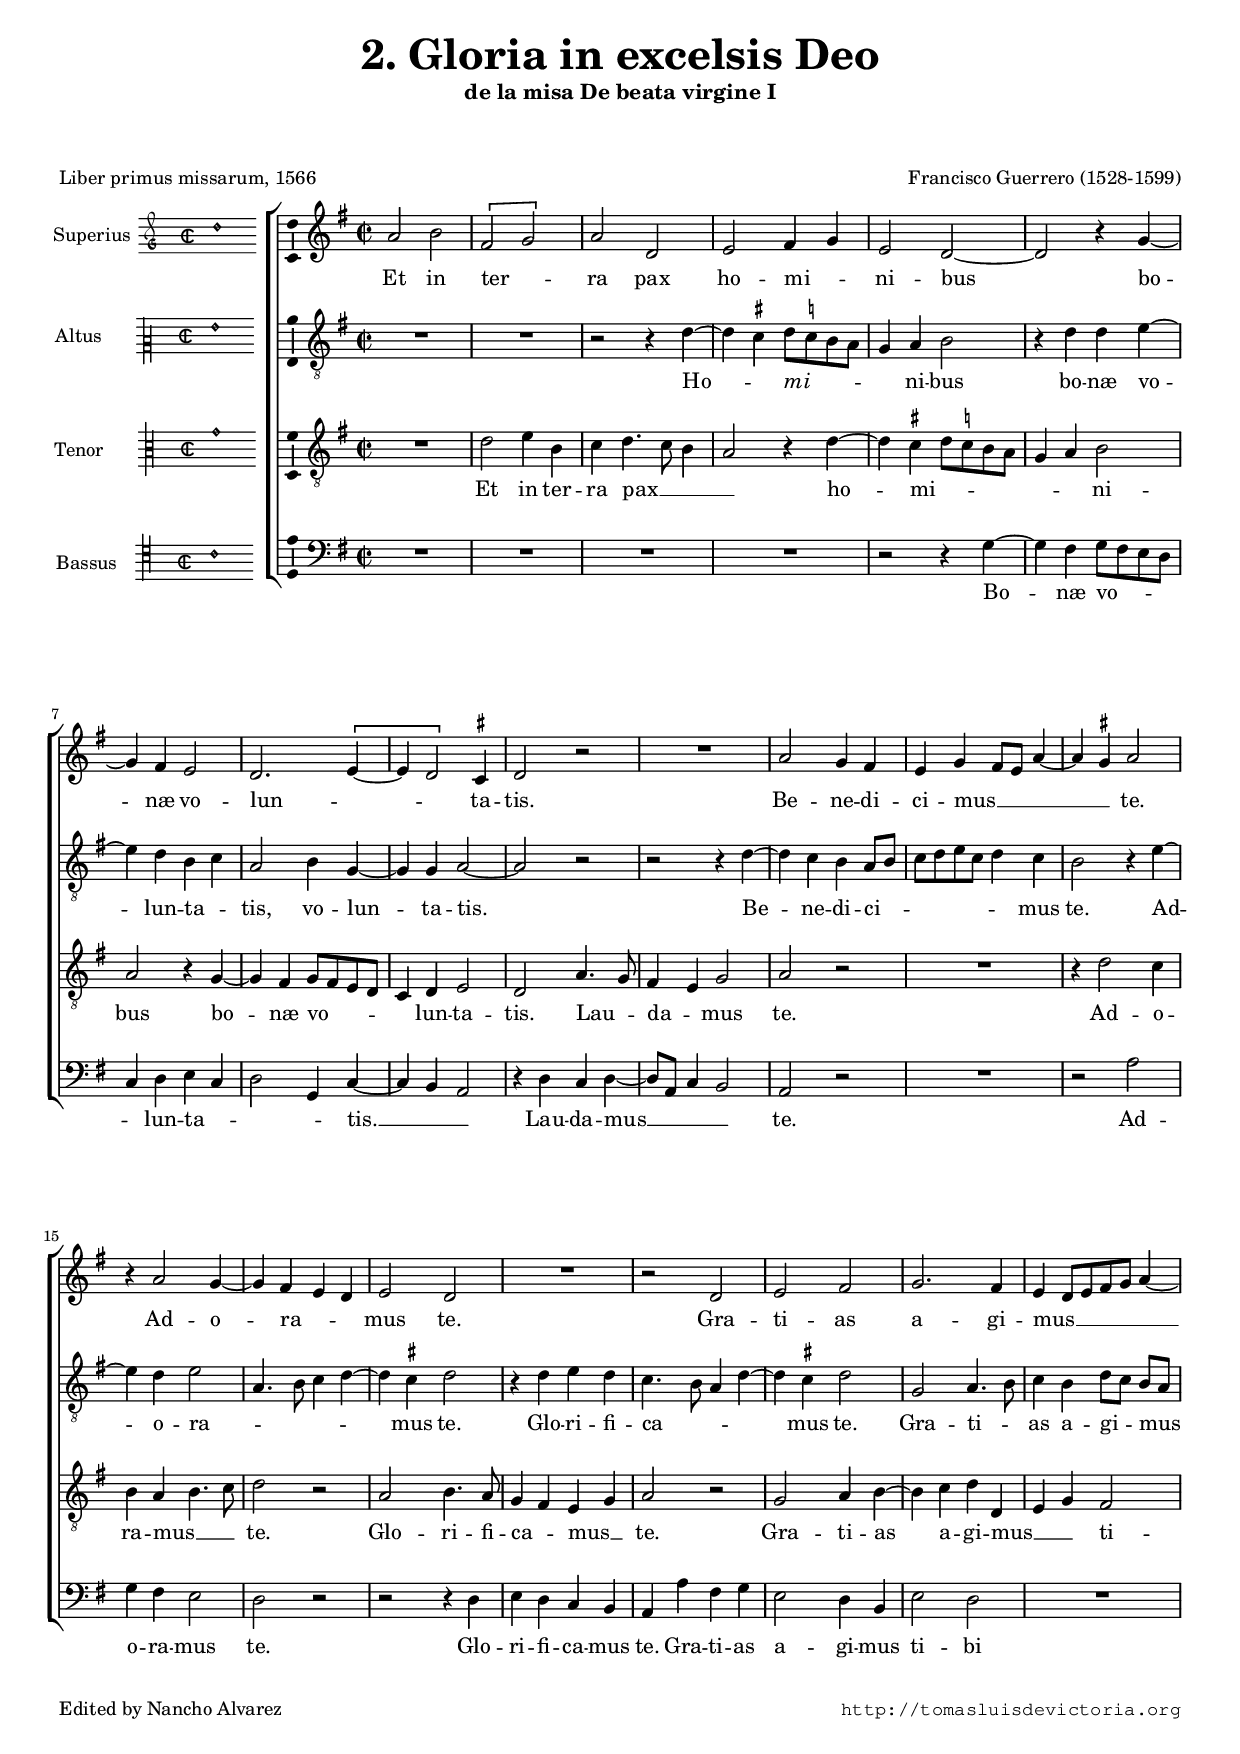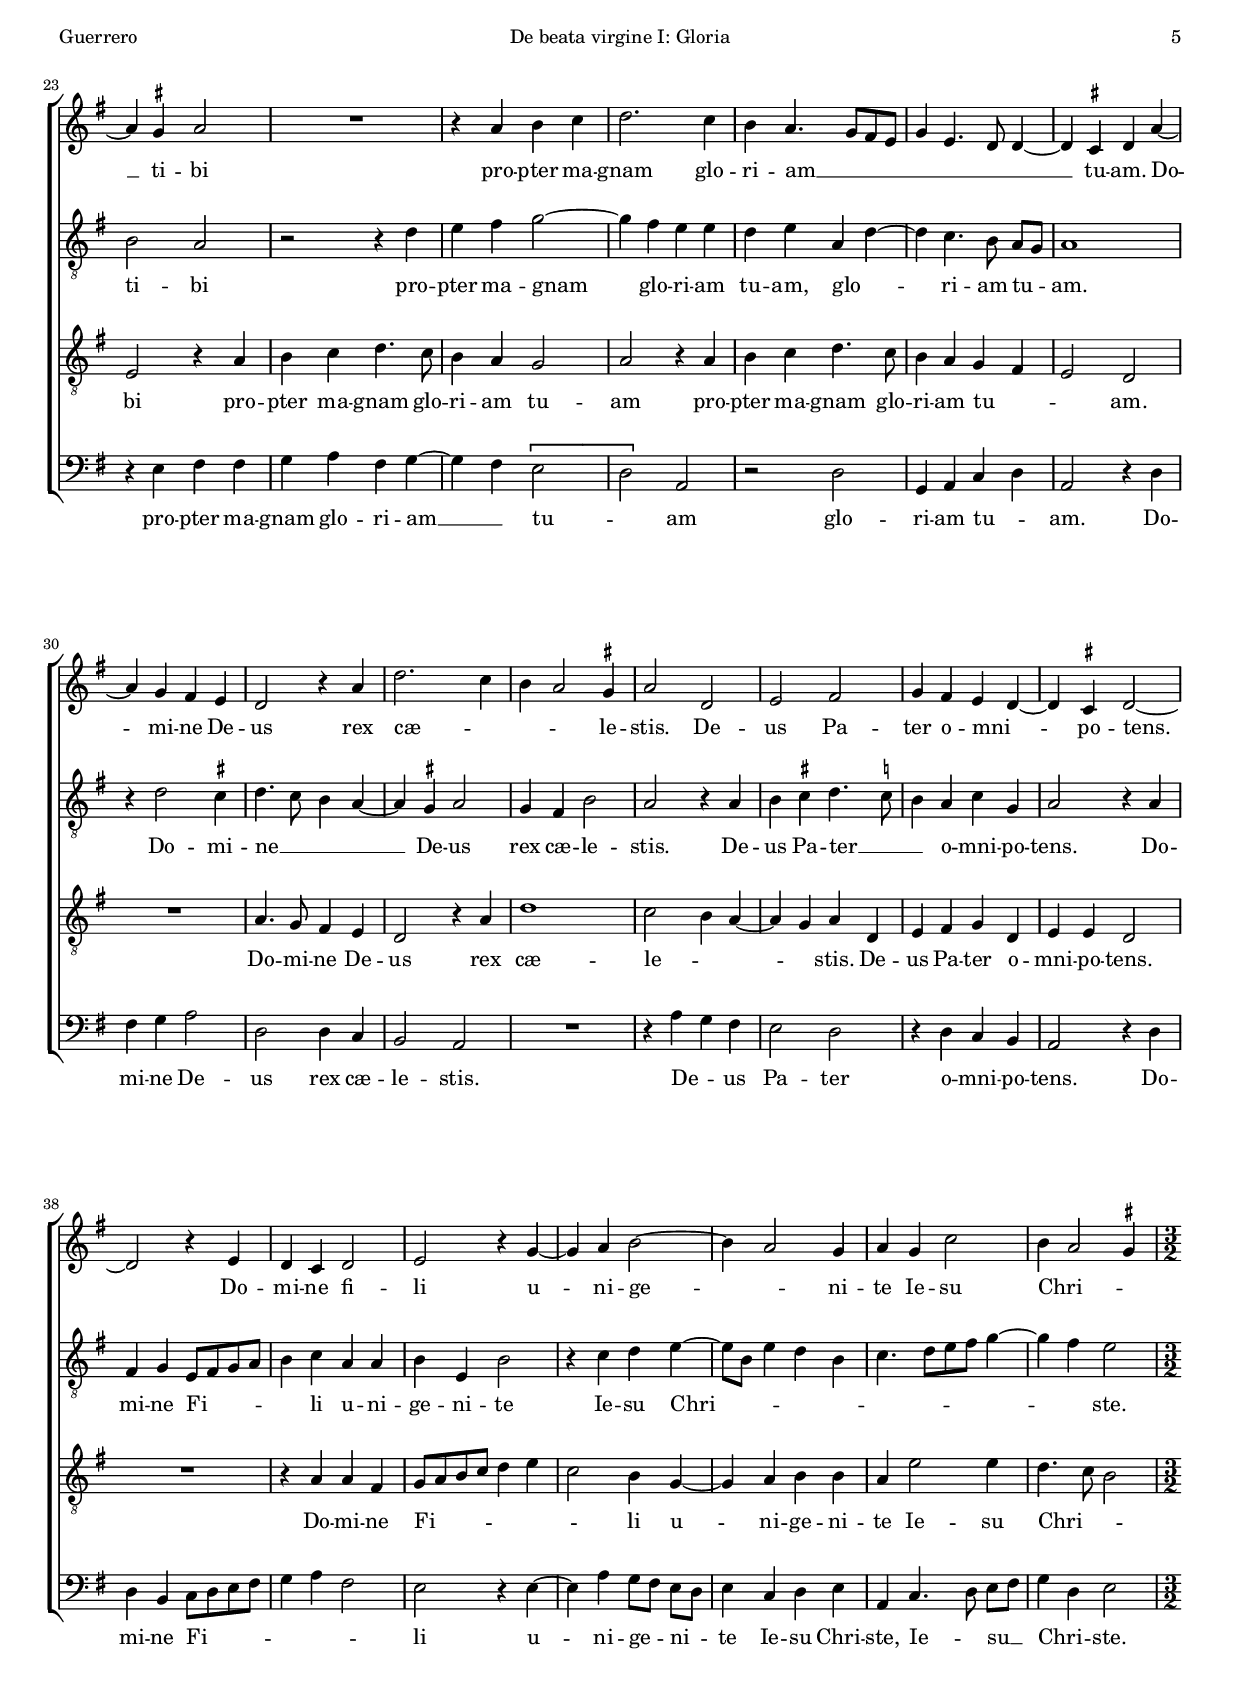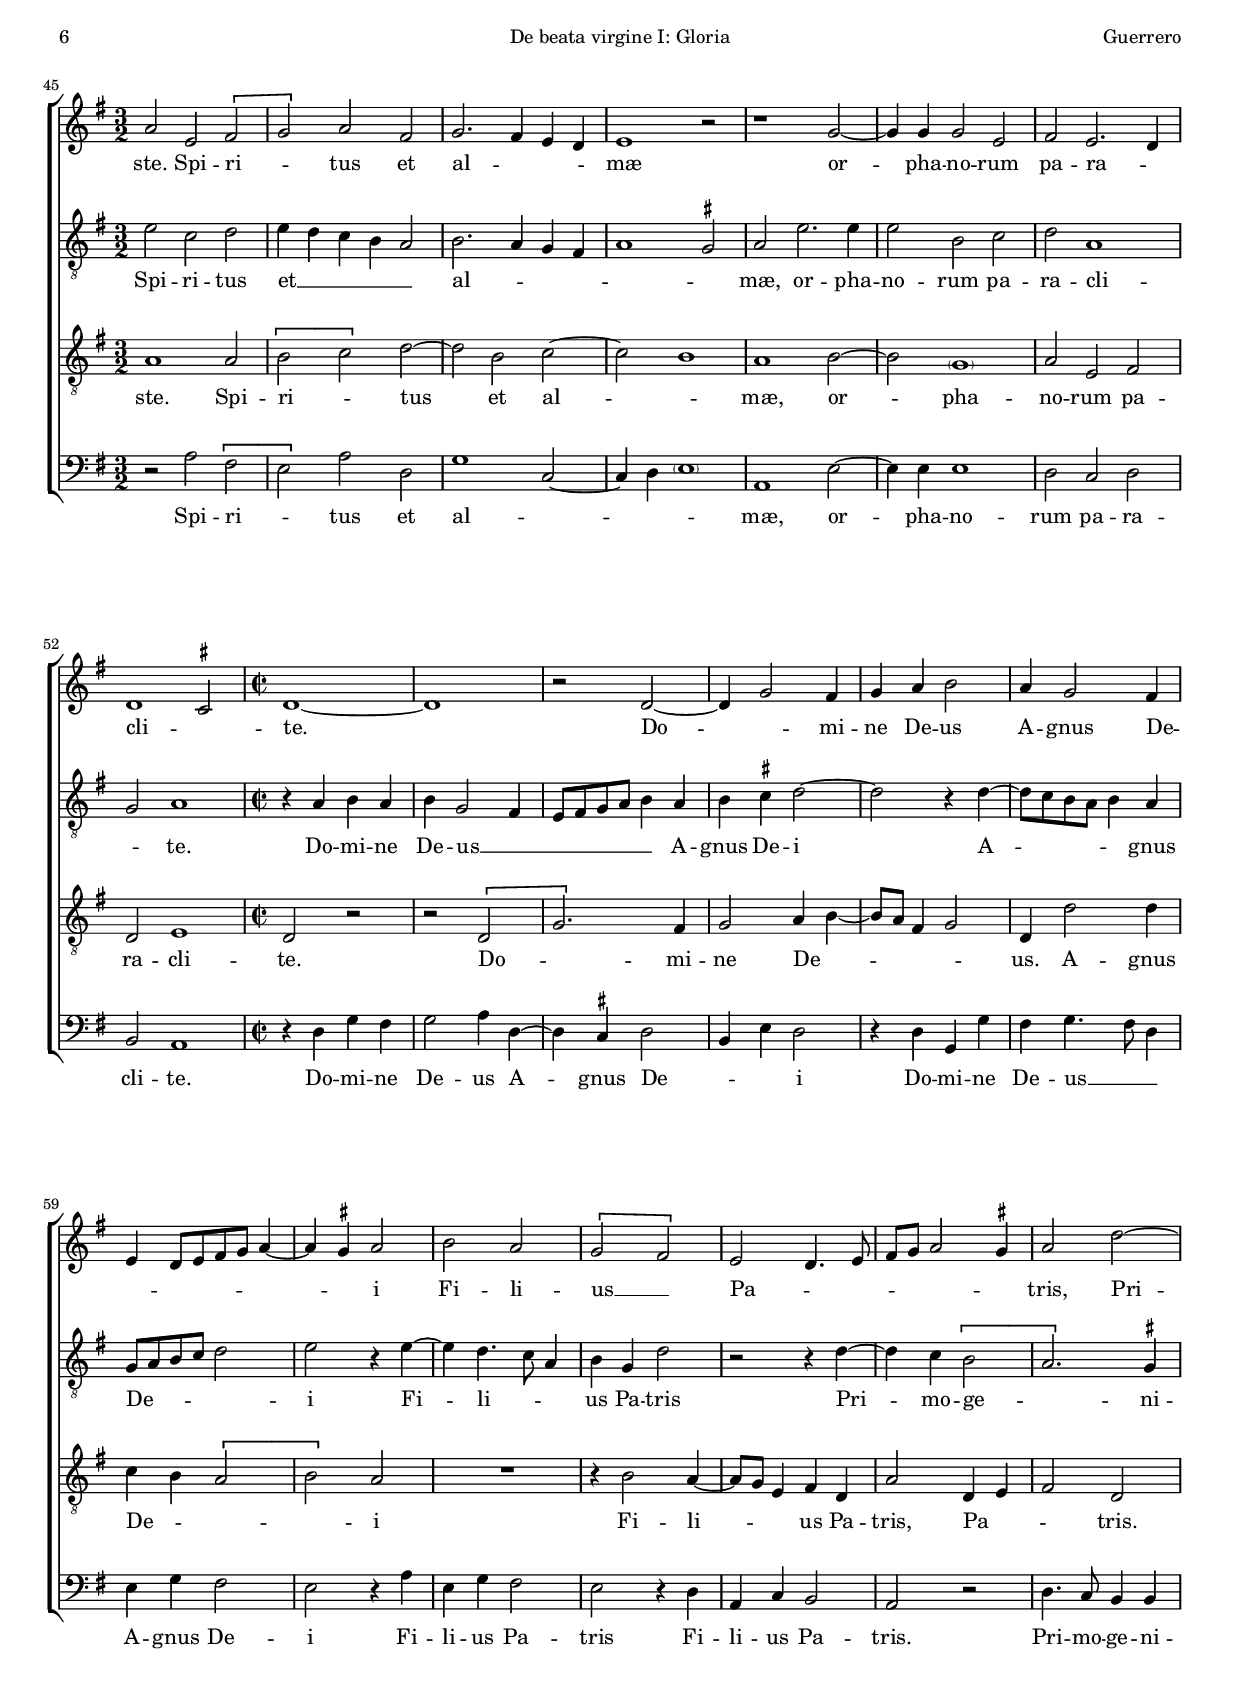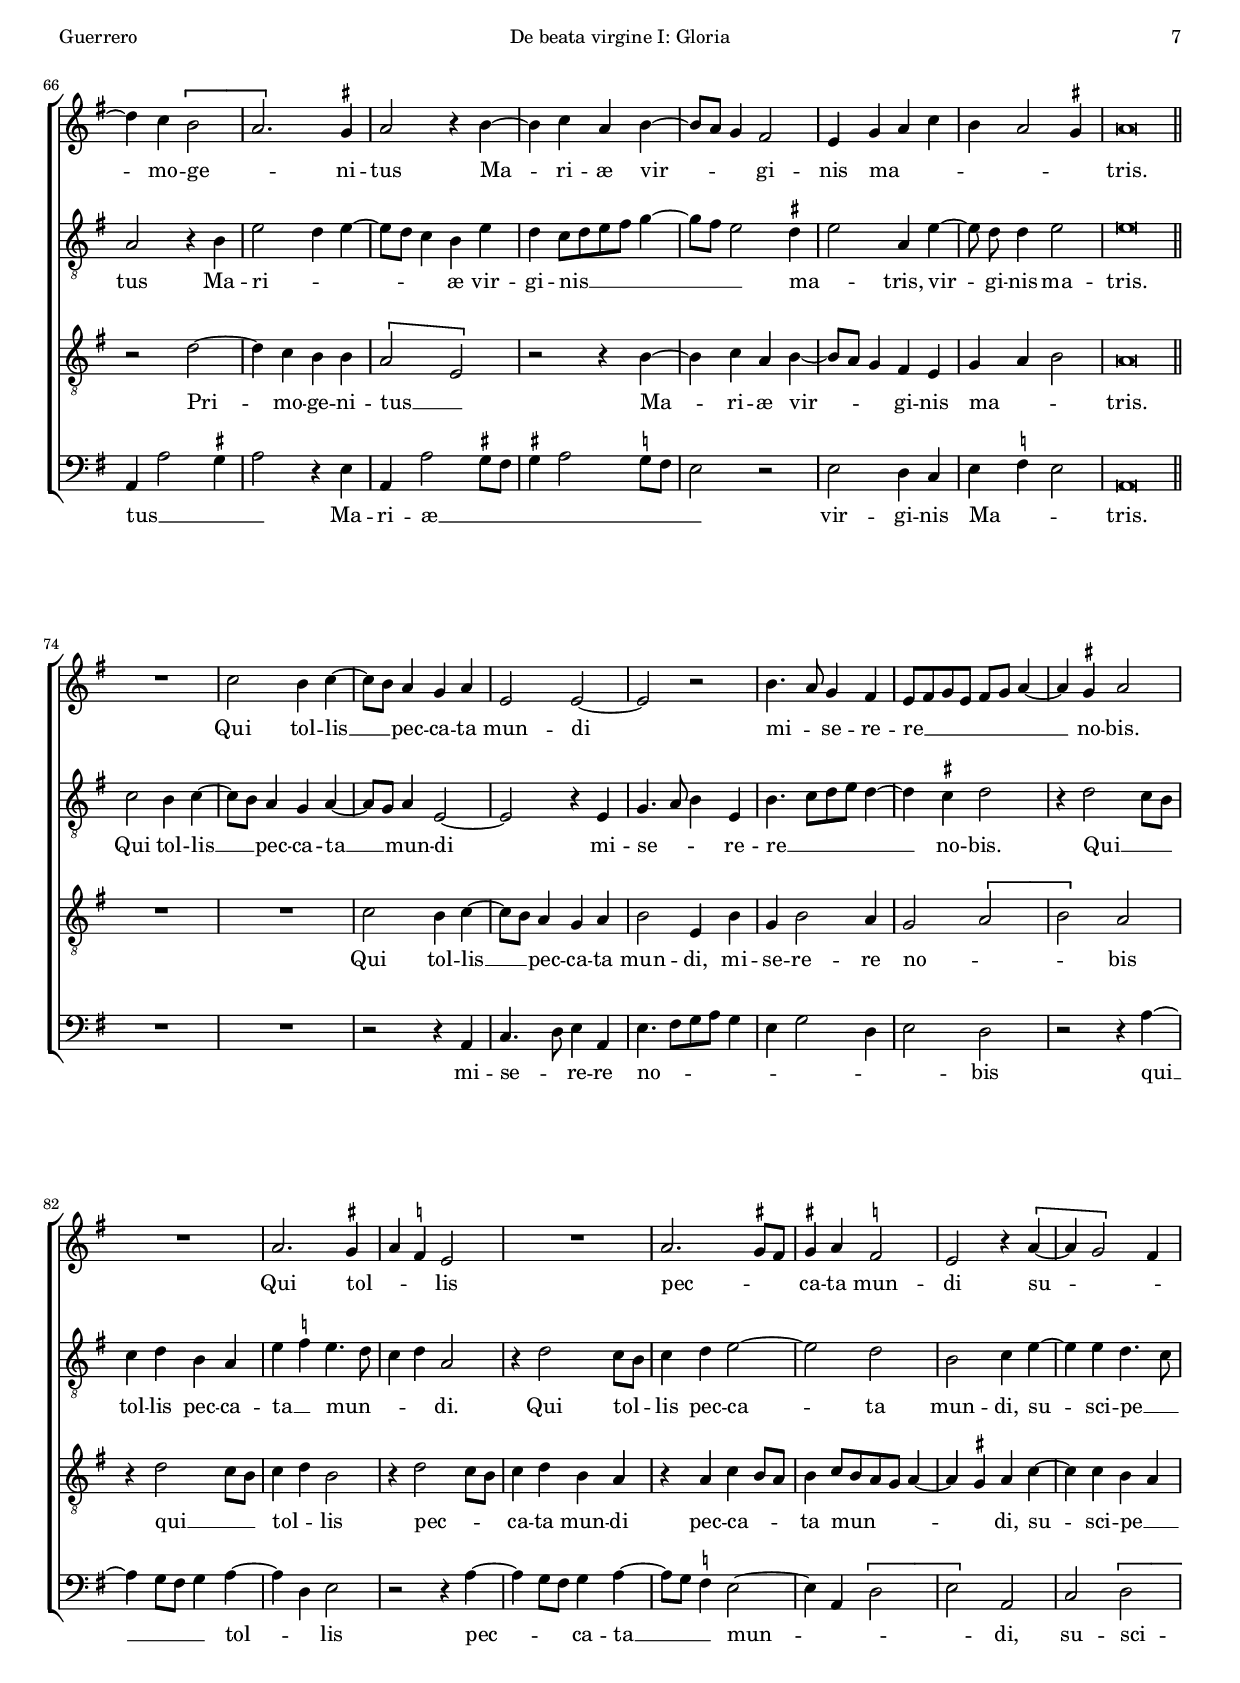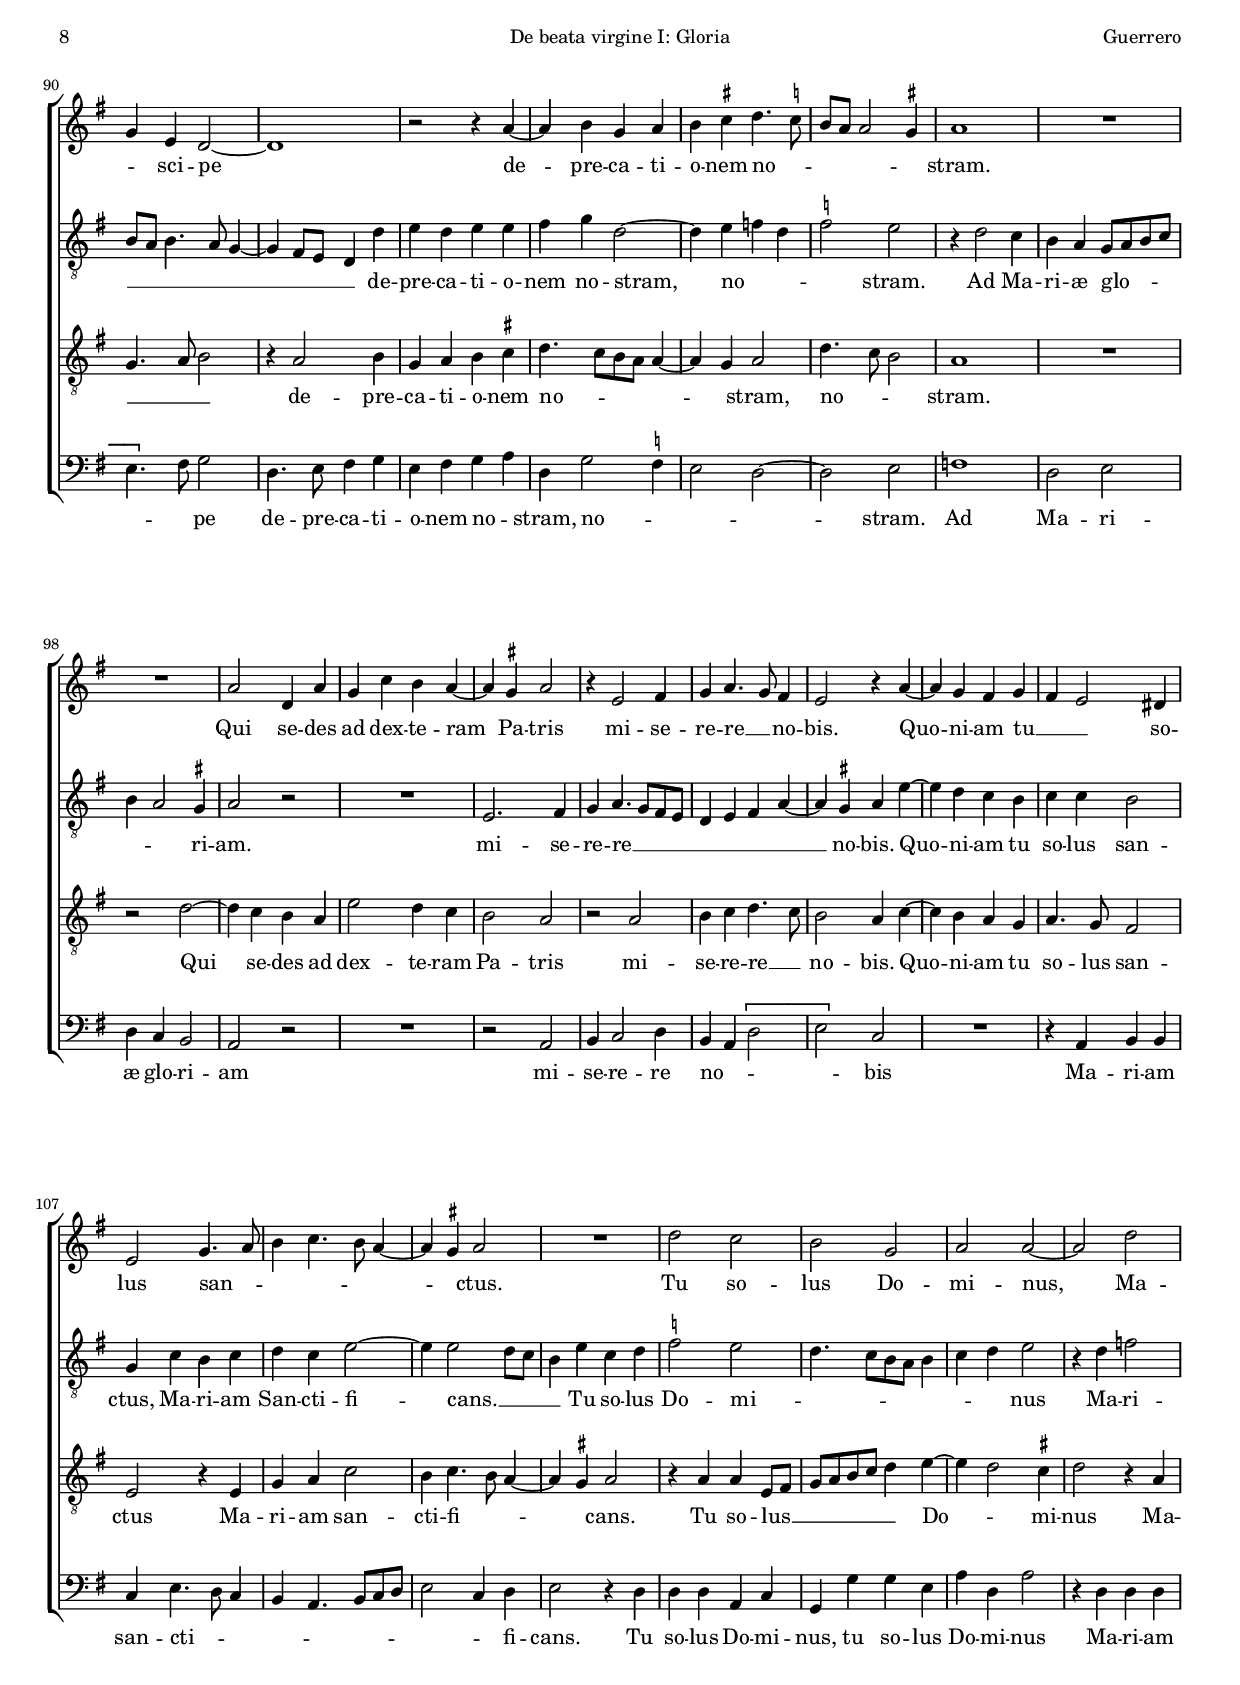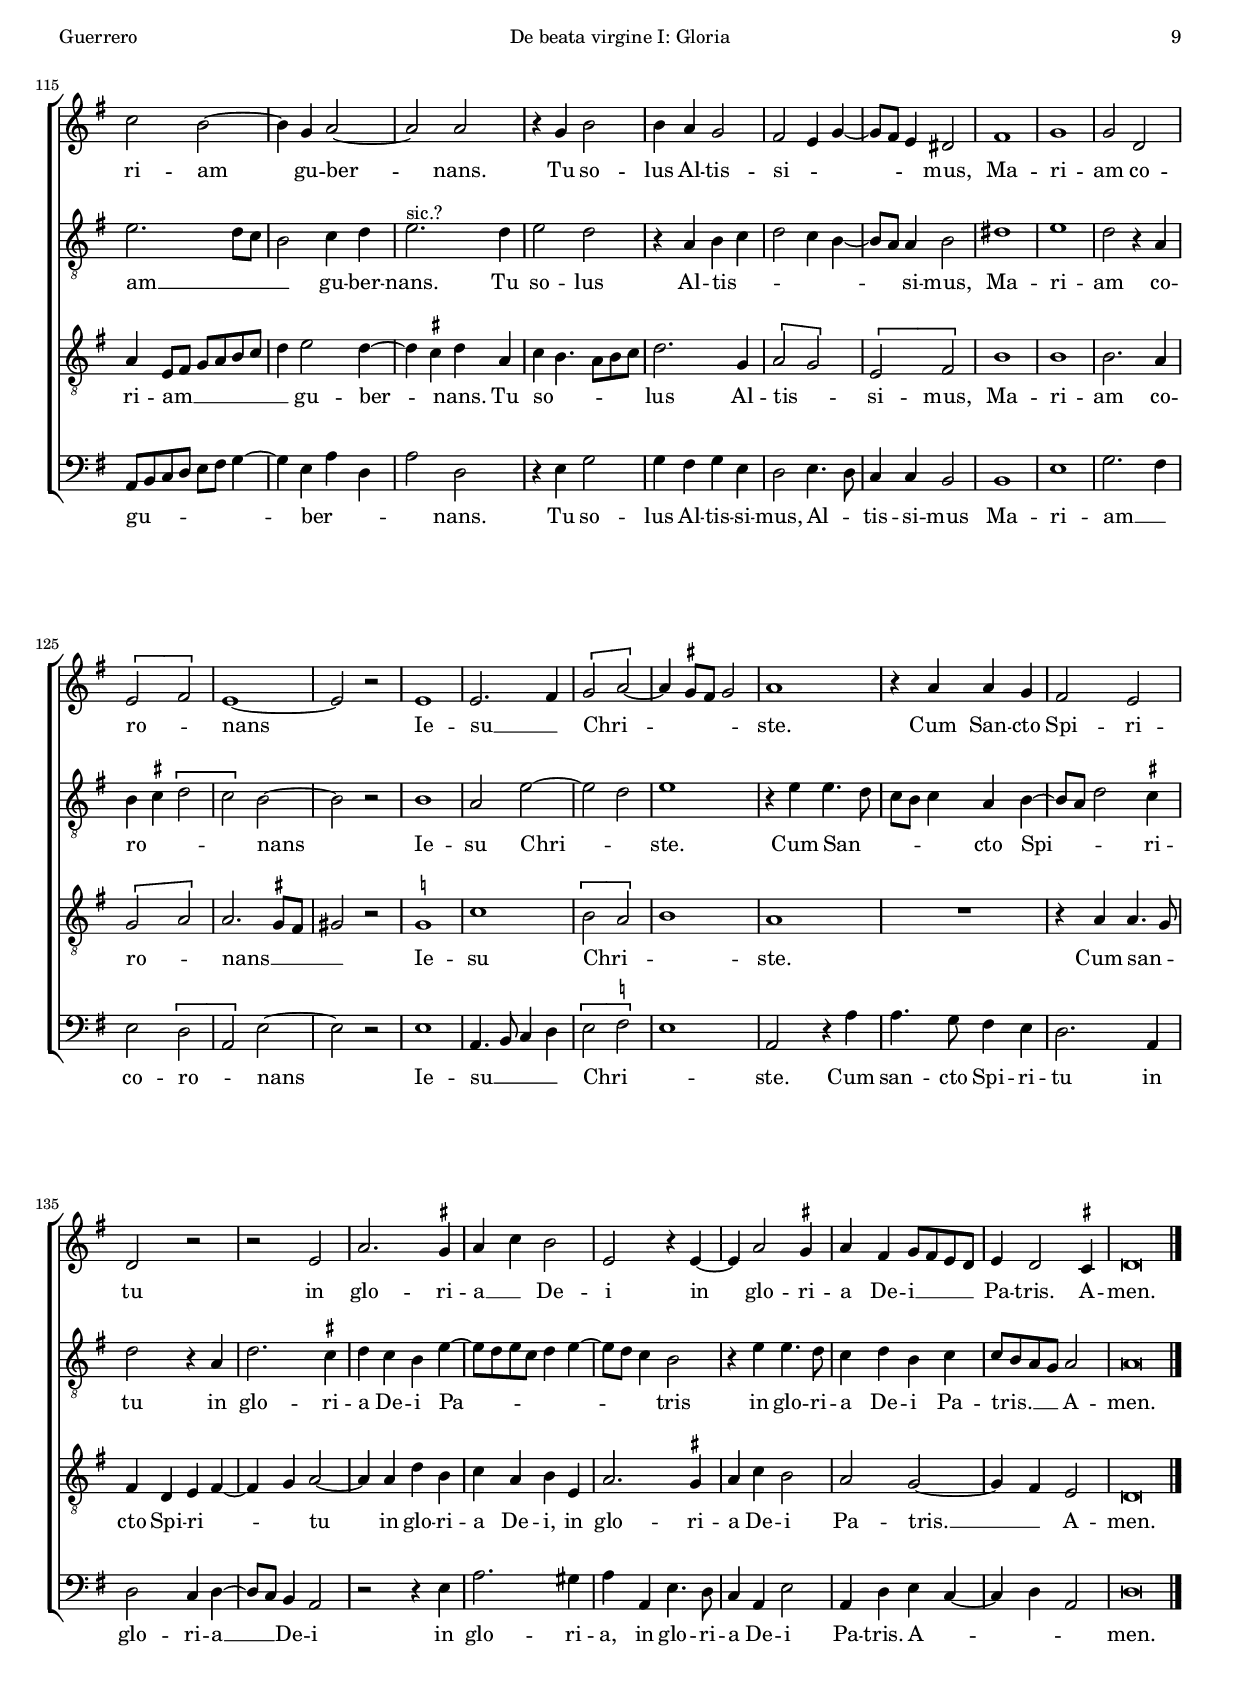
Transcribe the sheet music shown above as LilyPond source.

\version "2.18.0"

#(set-default-paper-size "a4")
#(set-global-staff-size 16.4)
#(ly:set-option 'point-and-click #f)
%mobile -s16 -i3.5

italicas=\override LyricText.font-shape = #'italic
rectas=\override LyricText.font-shape = #'upright
ss=\once \set suggestAccidentals = ##t
incipitwidth = 20

htitle="De beata virgine I: Gloria"
hcomposer="Guerrero"

\header {
	title=\markup{\fontsize #3 "2. Gloria in excelsis Deo"}
	subtitle="de la misa De beata virgine I"
	subsubtitle=\markup{\null \vspace #2 }
	composer="Francisco Guerrero (1528-1599)"
        pdfauthor=\composer
	%opus="(-)"
	poet="Liber primus missarum, 1566"
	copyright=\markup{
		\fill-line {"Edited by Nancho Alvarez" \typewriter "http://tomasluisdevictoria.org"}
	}
%	tagline=""
}

global={\key c \major \time 2/2 \skip 1*44 \time 3/2
				\skip 1*3/2*8 \time 2/2
				\skip 1*21 \bar "||" \break
				\skip 1*70 \bar "|." }


cantus=\relative c''{
	d2 e
	\[b c\]
	d g,
	a b4 c
	a2 g ~
	g r4 c ~
	c b a2
	g2. \[a4 ~
	a4 g2\] \ss fis4
	g2 r
	R1
	d'2 c4 b
	a4 c b8 a d4 ~
	d \ss cis d2
	r4 d2 c4 ~
	c b a g
	a2 g
	R1
	r2 g
	a b
	c2. b4
	a g8[ a b c] d4 ~
	d \ss cis d2
	R1
	r4 d e f
	g2. f4
	e d4. c8 b a
	c4 a4. g8 g4 ~
	g \ss fis g d' ~
	d c b a
	g2 r4 d' 
	g2. f4
	e4 d2 \ss cis4
	d2 g,
	a b
	c4 b a g ~
	g \ss fis g2 ~
	g r4 a
	g f g2
	a r4 c ~
	c d e2 ~
	e4 d2 c4
	d c f2
	e4 d2 \ss cis4
	d2 a \[b
	c\] d b
	c2. b4 a g 
	a1 r2
	r1 c2 ~
	c4 c c2 a
	b a2. g4
	g1 \ss fis2
	g1 ~
	g
	r2 g ~
	g4 c2 b4
	c4 d e2
	d4 c2 b4
	a g8[ a b c] d4 ~
	d \ss cis d2
	e2 d
	\[c b\]
	a2 g4. a8
	b c d2 \ss cis4
	d2 g ~
	g4 f \[e2
	d2.\] \ss cis4
	d2 r4 e ~
	e f d e ~
	e8 d c4 b2
	a4 c d f
	e d2 \ss cis4
	d\breve*1/2
	R1
	f2 e4 f ~
	f8 e d4 c d
	a2 a ~
	a r
	e'4. d8 c4 b
	a8 b c a b c d4 ~
	d4 \ss cis d2
	R1
	d2. \ss cis4
	d \ss bes a2
	R1
	d2. \ss cis8 b
	\ss cis4 d \ss bes2
	a r4 \[d ~
	d c2\] b4
	c a g2 ~
	g1
	r2 r4 d' ~
	d4 e c d 
	e \ss fis g4. \ss f8
	e8 d d2 \ss cis4
	d1
	R1*2
	d2 g,4 d'
	c f e d ~
	d \ss cis d2
	r4 a2 b4
	c d4. c8 b4
	a2 r4 d ~
	d c b c
	b a2 gis4
	a2 c4. d8 
	e4 f4. e8 d4 ~
	d \ss cis d2
	R1
	g2 f
	e c
	d2 d ~
	d g
	f e ~
	e4 c d2 ~
	d d
	r4 c4 e2
	e4 d c2
	b a4 c ~
	c8 b a4 gis2
	b1
	c
	c2 g
	\[a b\]
	a1 ~
	a2 r 
	a1
	a2. b4
	\[c2 d ~ \]
	d4 \ss cis8 b cis2
	d1
	r4 d d c
	b2 a
	g r
	r a
	d2. \ss cis4
	d f e2
	a,2 r4 a ~
	a d2 \ss cis4
	d4 b c8 b a g
	a4 g2 \ss fis4
	g\breve*1/2
}

altus=\relative c''{
	R1*2
	r2 r4 g ~
	g \ss fis4 g8 \ss f e d
	c4 d e2
	r4 g g a ~ 
	a g e f
	d2 e4 c ~
	c4 c d2 ~
	d r
	r r4 g ~
	g f e d8 e
	f g a f g4 f 
	e2 r4 a ~
	a g a2
	d,4. e8 f4 g ~
	g4 \ss fis4 g2
	r4 g a g
	f4. e8 d4 g ~
	g \ss fis g2
	c,2 d4. e8 
	f4 e g8[ f] e[ d]
	e2 d
	r2 r4 g
	a b c2 ~
	c4 b a a
	g a d, g ~
	g f4. e8 d[ c]
	d1
	r4 g2 \ss fis4
	g4. f8 e4 d ~
	d \ss cis d2
	c4 b e2
	d r4 d
	e \ss fis g4. \ss f8
	e4 d f c
	d2 r4 d
	b c a8 b c d
	e4 f d d
	e a, e'2
	r4 f g a ~
	a8 e a4 g e
	f4. g8[ a b] c4 ~
	c b a2
	a2 f g
	a4 g f e d2
	e2. d4 c b
	d1 \ss cis2
	d2 a'2. a4
	a2 e f
	g d1
	c2 d1
	r4 d e d
	e c2 b4
	a8 b c d e4 d 
	e \ss fis g2 ~
	g r4 g ~
	g8 f e d e4 d
	c8 d e f g2
	a2 r4 a ~
	a g4. f8 d4
	e4 c g'2
	r2 r4 g ~
	g f \[e2
	d2.\] \ss cis4
	d2 r4 e
	a2 g4 a ~
	a8 g f4 e a
	g4 f8[ g a b] c4 ~
	c8 b a2 \ss gis4
	a2 d,4 a' ~
	a8 \noBeam g g4 a2
	a\breve*1/2
	f2 e4 f ~
	f8 e d4 c d ~
	d8 c d4 a2 ~
	a r4 a 
	c4. d8 e4 a,
	e'4. f8[ g a] g4 ~
	g \ss fis g2
	r4 g2 f8 e
	f4 g e d
	a' \ss bes a4. g8
	f4 g d2
	r4 g2 f8 e
	f4 g a2 ~
	a g 
	e f4 a ~
	a a g4. f8 
	e d e4. d8 c4 ~
	c b8 a g4 g'
	a g a a
	b c g2 ~
	g4 a bes g
	\ss bes2 a
	r4 g2 f4
	e4 d c8 d e f
	e4 d2 \ss cis4
	d2 r
	R1
	a2. b4
	c d4. c8 b a
	g4 a b d ~
	d \ss cis d a' ~
	a4 g f e
	f f e2
	c4 f e f
	g f a2 ~
	a4 a2 g8 f
	e4 a f g
	\ss bes2 a
	g4. f8[ e d] e4
	f4 g a2
	r4 g bes2
	a2. g8 f
	e2 f4 g
	a2.^"sic.?" g4
	a2 g
	r4 d e f
	g2 f4 e ~
	e8 d d4 e2
	gis1
	a
	g2 r4 d
	e \ss fis4 \[g2
	f\] e2 ~
	e r
	e1
	d2 a' ~
	a g
	a1
	r4 a a4. g8
	f8 e f4 d e ~
	e8 d g2 \ss fis4
	g2 r4 d 
	g2. \ss fis4
	g4 f e a ~
	a8 g a f g4 a ~
	a8 g f4 e2
	r4 a a4. g8
	f4 g e f
	f8 e d c d2
	d\breve*1/2
}

tenor=\relative c''{
	R1
	g2 a4 e
	f4 g4. f8 e4
	d2 r4 g ~
	g \ss fis g8 \ss f e d
	c4 d e2
	d r4 c ~
	c b c8 b a g
	f4 g a2
	g d'4. c8
	b4 a c2
	d2 r
	R1
	r4 g2 f4
	e d e4. f8
	g2 r
	d2 e4. d8
	c4 b a c
	d2 r
	c2 d4 e ~
	e f g g,
	a c b2
	a r4 d
	e f g4. f8
	e4 d c2
	d r4 d
	e f g4. f8
	e4 d c b
	a2 g
	R1
	d'4. c8 b4 a 
	g2 r4 d'
	g1
	f2 e4 d ~
	d c d g,
	a b c g
	a a g2
	R1
	r4 d' d b
	c8 d e f g4 a
	f2 e4 c ~
	c d e e 
	d4 a'2 a4
	g4. f8 e2
	d1 d2
	\[e2 f\] g ~
	g e f ~
	f e1
	d1 e2 ~
	e \parenthesize c1
	d2 a b 
	g a1
	g2 r
	r \[g
	c2.\] b4
	c2 d4 e ~
	e8 d b4 c2
	g4 g'2 g4
	f e \[d2
	e\] d
	R1
	r4 e2 d4 ~
	d8 c a4 b g
	d'2 g,4 a
	b2 g
	r2 g' ~
	g4 f e e
	\[d2 a\]
	r2 r4 e' ~
	e f d e ~
	e8 d c4 b a
	c d e2
	d\breve*1/2
	R1*2
	f2 e4 f ~
	f8 e d4 c d
	e2 a,4 e'
	c e2 d4
	c2 \[d 
	e\] d
	r4 g2 f8 e
	f4 g e2
	r4 g2 f8 e
	f4 g e d 
	r4 d f e8 d
	e4 f8[ e d c] d4 ~
	d \ss cis d f ~
	f4 f e d 
	c4. d8 e2
	r4 d2 e4
	c d e \ss fis
	g4. f8[ e d] d4 ~
	d c d2
	g4. f8 e2
	d1
	R1
	r2 g2 ~
	g4 f e d
	a'2 g4 f
	e2 d
	r2 d
	e4 f g4. f8
	e2 d4 f ~
	f4 e d c
	d4. c8 b2
	a r4 a 
	c d f2
	e4 f4. e8 d4 ~
	d \ss cis d2
	r4 d d a8 b
	c d e f g4 a ~
	a4 g2 \ss fis4
	g2 r4 d
	d a8 b c d e f
	g4 a2 g4 ~
	g \ss fis g d
	f4 e4. d8 e f
	g2. c,4
	\[d2 c\]
	\[a b\]
	e1
	e
	e2. d4
	\[c2 d\]
	d2. \ss cis8 b
	cis2 r
	\ss c!1
	f1
	\[e2 d\]
	e1
	d
	R1
	r4 d4 d4. c8
	b4 g a b ~
	b c d2 ~
	d4 d g e
	f d e a,
	d2. \ss cis4
	d f e2
	d2 c ~
	c4 b a2 
	g\breve*1/2
}

bassus=\relative c'{
	R1*4
	r2 r4 c ~
	c4 b c8 b a g
	f4 g a f
	g2 c,4 f ~
	f4 e d2
	r4 g f g ~
	g8 d f4 e2
	d r
	R1
	r2 d'2 
	c4 b a2 
	g r
	r2 r4 g
	a g f e
	d d' b c
	a2 g4 e
	a2 g
	R1
	r4 a b b
	c d b c ~
	c b \[a2
	g\] d
	r2 g
	c,4 d f g
	d2 r4 g
	b c d2
	g,2 g4 f
	e2 d
	R1
	r4 d' c b
	a2 g
	r4 g f e
	d2 r4 g
	g e f8 g a b
	c4 d b2
	a2 r4 a ~
	a4 d c8[ b] a[ g]
	a4 f g a
	d,4 f4. g8 a[ b]
	c4 g a2
	r2 d \[b
	a\] d g,
	c1 f,2 ~
	f4 g \parenthesize a1
	d,1 a'2 ~
	a4 a a1
	g2 f g
	e2 d1
	r4 g c b
	c2 d4 g, ~
	g \ss fis4 g2
	e4 a g2
	r4 g c, c'
	b c4. b8 g4
	a c b2
	a2 r4 d
	a c b2
	a r4 g
	d f e2
	d r
	g4. f8 e4 e
	d4 d'2 \ss cis4
	d2 r4 a
	d,4 d'2 \ss cis8 b
	\ss cis4 d2 \ss c8 b
	a2 r
	a2 g4 f 
	a \ss bes a2
	d,\breve*1/2
	R1*2
	r2 r4 d
	f4. g8 a4 d,
	a'4. b8[ c d] c4
	a4 c2 g4
	a2 g
	r2 r4 d' ~
	d4 c8 b c4 d ~
	d g, a2
	r2 r4 d ~
	d4 c8 b c4 d ~
	d8 c \ss bes4 a2 ~
	a4 d, \[g2
	a\] d,2
	f2 \[g
	a4.\] b8 c2
	g4. a8 b4 c
	a b c d
	g, c2 \ss bes4
	a2 g ~
	g a
	bes1
	g2 a
	g4 f e2
	d r
	R1
	r2 d 
	e4 f2 g4
	e d \[g2
	a\] f2
	R1
	r4 d e e 
	f a4. g8 f4
	e d4. e8 f g
	a2 f4 g
	a2 r4 g
	g g d f
	c c' c a
	d4 g, d'2
	r4 g, g g
	d8 e f g a b c4 ~
	c a d g,
	d'2 g,
	r4 a c2
	c4 b c a
	g2 a4. g8
	f4 f e2
	e1
	a
	c2. b4
	a2 \[g2
	d\] a'2 ~
	a r
	a1
	d,4. e8 f4 g
	\[a2 \ss bes\]
	a1
	d,2 r4 d'
	d4. c8 b4 a
	g2. d4
	g2 f4 g ~
	g8 f e4 d2
	r2 r4 a'
	d2. cis4
	d d, a'4. g8
	f4 d a'2
	d,4 g a f ~
	f g d2
	g\breve*1/2
}

textocantus=\lyricmode{
Et in ter -- _ ra pax ho -- mi -- _ ni -- bus
bo -- næ vo -- lun -- _ _ ta -- tis.
Be -- ne -- di -- ci -- mus __ _ _ _ _ te.
Ad -- o -- ra -- _ _ mus te.
Gra -- ti -- as a -- gi -- mus __ _ _ _ _ _ ti -- bi
pro -- pter ma -- gnam glo -- ri -- am __ _ _ _ _ _ _ _ tu -- am.
Do -- mi -- ne De -- us
rex cæ -- _ _ _ le -- stis.
De -- us Pa -- ter o -- mni -- _ po -- tens.
Do -- mi -- ne fi -- li
u -- ni -- ge -- _ ni -- te Ie -- su Chri -- _ _ ste.
Spi -- ri -- _ tus et al -- _ _ _ mæ
or -- pha -- no -- rum pa -- ra -- _ cli -- _ te.
Do -- _ mi -- ne De -- us A -- gnus De -- _ _ _ _ _ _ _ i
Fi -- li -- us __ _ Pa -- _ _ _ _ _ _ tris,
Pri -- mo -- ge -- _ ni -- tus
Ma -- ri -- æ vir -- _ _ gi -- nis ma -- _ _ _ _ _ tris.
Qui tol -- lis __ _ pec -- ca -- ta mun -- di
mi -- _ se -- re -- re __ _ _ _ _ _ _ no -- bis.
Qui tol -- _ _ lis pec -- _ _ ca -- ta mun -- di
su -- _ _ _ sci -- pe
de -- pre -- ca -- ti -- o -- nem no -- _ _ _ _ _ stram.
Qui se -- des ad dex -- te -- ram Pa -- tris
mi -- se -- re -- re __ _ no -- bis.
Quo -- ni -- am tu __ _ _ so -- lus san -- _ _ _ _ _ _ ctus.
Tu so -- lus Do -- mi -- nus,
Ma -- ri -- am gu -- ber -- nans.
Tu so -- lus Al -- tis -- si -- _ _ _ _ mus,
Ma -- ri -- am co -- ro -- _ nans
Ie -- su __ _ Chri -- _ _ _ _ ste.
Cum San -- cto Spi -- ri -- tu
in glo -- ri -- a __ _ De -- i
in glo -- ri -- a De -- i __ _ _ _ Pa -- tris. A -- men.
}

textoaltus=\lyricmode{
Ho -- _ \italicas mi -- _ _ _ _ \rectas ni -- bus
bo -- næ vo -- lun -- ta -- _ tis,
vo -- lun -- ta -- tis.
Be -- ne -- di -- ci -- _ _ _ _ _ _ mus te.
Ad -- o -- ra -- _ _ _ _ mus te.
Glo -- ri -- fi -- ca -- _ _ _ mus te.
Gra -- ti -- _ as a -- gi -- _ mus __ _ ti -- bi
pro -- pter ma -- gnam glo -- ri -- am tu -- am,
glo -- _ ri -- am tu -- _ am.
Do -- mi -- ne __ _ _ _ De -- us
rex cæ -- le -- stis.
De -- us Pa -- ter __ _ _ o -- mni -- po -- tens.
Do -- mi -- ne Fi -- _ _ _ _ li u -- ni -- ge -- ni -- te
Ie -- su Chri -- _ _ _ _ _ _ _ _ _ _ ste.
Spi -- ri -- tus et __ _ _ _ _ al -- _ _ _ _ _ mæ,
or -- pha -- no -- rum pa -- ra -- cli -- _ te.
Do -- mi -- ne De -- us __ _ _ _ _ _ _ A -- gnus De -- i
A -- _ _ _ _ gnus De -- _ _ _ _ i
Fi -- li -- _ _ us Pa -- tris
Pri -- mo -- ge -- _ ni -- tus
Ma -- ri -- _ _ _ _ æ vir -- gi -- nis __ _ _ _ _ _ _ ma -- _ tris,
vir -- gi -- nis ma -- tris.
Qui tol -- lis __ _ pec -- ca -- ta __ _ mun -- di
mi -- se -- _ _ re -- re __ _ _ _ _ no -- bis.
Qui __ _ _ tol -- lis pec -- ca -- ta __ _ mun -- _ _ _ di.
Qui tol -- _ lis pec -- ca -- ta mun -- di,
su -- sci -- pe __ _ _ _ _ _ _ _ _ _ de -- pre -- ca -- ti -- o -- nem no -- stram, 
no -- _ _ _ stram.
Ad Ma -- ri -- æ glo -- _ _ _ _ _ ri -- am.
mi -- se -- re -- re __ _ _ _ _ _ _ _ no -- bis.
Quo -- ni -- am tu so -- lus san -- ctus,
Ma -- ri -- am San -- cti -- fi -- cans. __ _ _ _ 
Tu so -- lus Do -- mi -- _ _ _ _ _ _ _ nus
Ma -- ri -- am __ _ _ _ gu -- ber -- nans.
Tu so -- lus Al -- tis -- _ _ _ _ _ si -- mus,
Ma -- ri -- am co -- ro -- _ _ _ nans
Ie -- su Chri -- _ ste.
Cum San -- _ _ _ _ cto Spi -- _ _ ri -- tu
in glo -- ri -- a De -- i Pa -- _ _ _ _ _ _ _ tris
in glo -- ri -- a De -- i Pa -- tris. __ _ _ _ A -- men.
}

textotenor=\lyricmode{
Et in ter -- ra pax __ _ _ _ 
ho -- mi -- _ _ _ _ _ _ ni -- bus
bo -- næ vo -- _ _ _ _ lun -- ta -- tis.
Lau -- _ da -- _ mus te.
Ad -- o -- ra -- mus __ _ _ te.
Glo -- ri -- fi -- ca -- _ mus __ _ te.
Gra -- ti -- as a -- gi -- mus __ _ _ ti -- bi
pro -- pter ma -- gnam glo -- ri -- am tu -- am
pro -- pter ma -- gnam glo -- ri -- am tu -- _ _ am.
Do -- mi -- ne De -- us rex cæ -- le -- _ _ _ stis.
De -- us Pa -- ter o -- mni -- po -- tens.
Do -- mi -- ne Fi -- _ _ _ _ _ _ li
u -- ni -- ge -- ni -- te Ie -- su Chri -- _ _ ste.
Spi -- ri -- _ tus et al -- _ mæ,
or -- pha -- no -- rum pa -- ra -- cli -- te.
Do -- _ mi -- ne De -- _ _ _ _ us.
A -- gnus De -- _ _ _ i
Fi -- li -- _ _ us Pa -- tris,
Pa -- _ _ tris.
Pri -- mo -- ge -- ni -- tus __ _ 
Ma -- ri -- æ vir -- _ _ gi -- nis ma -- _ _ tris.
Qui tol -- lis __ _ pec -- ca -- ta mun -- di,
mi -- se -- re -- re no -- _ _ bis
qui __ _ _ tol -- _ lis pec -- _ _ ca -- ta mun -- di
pec -- ca -- _ _ ta mun -- _ _ _ _ _ di,
su -- sci -- pe __ _ _ _ _ 
de -- pre -- ca -- ti -- o -- nem no -- _ _ _ _ _ stram,
no -- _ _ stram.
Qui se -- des ad dex -- te -- ram Pa -- tris
mi -- se -- re -- re __ _ no -- bis.
Quo -- ni -- am tu so -- lus san -- ctus
Ma -- ri -- am san -- cti -- fi -- _ _ _ cans.
Tu so -- lus __ _ _ _ _ _ _ Do -- _ mi -- nus
Ma -- ri -- am __ _ _ _ _ _ _ gu -- ber -- _ nans.
Tu so -- _ _ _ _ lus Al -- tis -- _ si -- mus,
Ma -- ri -- am co -- ro -- _ nans __ _ _ _ 
Ie -- su Chri -- _ _ ste.
Cum san -- _ cto Spi -- ri -- _ _ tu
in glo -- ri -- a De -- i,
in glo -- ri -- a De -- i Pa -- tris. __ _ A -- men.
}

textobassus=\lyricmode{
Bo -- næ vo -- _ _ _ _ lun -- ta -- _ _ _ tis. __ _ _ 
Lau -- da -- mus __ _ _ _ te.
Ad -- o -- ra -- mus te.
Glo -- ri -- fi -- ca -- mus te.
Gra -- ti -- as a -- gi -- mus ti -- bi
pro -- pter ma -- gnam glo -- ri -- am __ _ tu -- _ am
glo -- ri -- am tu -- _ am.
Do -- mi -- ne De -- us rex cæ -- le -- stis.
De -- _ us Pa -- ter o -- mni -- po -- tens.
Do -- mi -- ne Fi -- _ _ _ _ _ _ li u -- ni -- ge -- _ ni -- _ te Ie -- su Chri -- ste,
Ie -- _ su __ _ Chri -- _ ste.
Spi -- ri -- _ tus et al -- _ _ _ mæ,
or -- pha -- no -- rum pa -- ra -- cli -- te.
Do -- mi -- ne De -- us A -- gnus De -- _ _ i
Do -- mi -- ne De -- us __ _ _ A -- gnus De -- i
Fi -- li -- us Pa -- tris
Fi -- li -- us Pa -- tris.
Pri -- mo -- ge -- ni -- tus __ _ _ _ Ma -- ri -- æ __ _ _ _ _ _ _ _ 
vir -- gi -- nis Ma -- _ _ tris.
mi -- se -- _ re -- re no -- _ _ _ _ _ _ _ _ bis
qui __ _ _ _ tol -- _ lis
pec -- _ _ ca -- ta __ _ _ mun -- _ _ _ di,
su -- sci -- _ _ pe de -- pre -- ca -- ti -- o -- nem no -- _ stram,
no -- _ _ _ stram.
Ad Ma -- ri -- æ glo -- ri -- am
mi -- se -- re -- re no -- _ _ _ bis
Ma -- ri -- am san -- cti -- _ _ _ _ _ _ _ _ _ fi -- cans.
Tu so -- lus Do -- mi -- nus,
tu so -- lus Do -- mi -- nus
Ma -- ri -- am gu -- _ _ _ _ _ _ ber -- _ _ _ nans.
Tu so -- lus Al -- tis -- si -- mus,
Al -- _ tis -- si -- mus Ma -- ri -- am __ _ co -- ro -- _ nans
Ie -- su __ _ _ _ Chri -- _ _ ste.
Cum san -- cto Spi -- ri -- tu in glo -- ri -- a __ _ De -- i
in glo -- ri -- a,
in glo -- ri -- a De -- i Pa -- tris.
A -- _ _ _ men.
}

incipitcantus=\markup{
	\score{
		{ 
		\set Staff.instrumentName="Superius "
		\override NoteHead.style = #'neomensural
		\override Rest.style = #'neomensural
		\override Staff.TimeSignature.style = #'neomensural
		\cadenzaOn 
		\clef "petrucci-g"
		\key c \major
		\time 2/2
		d''1
		} 
	\layout {
		\context {\Voice
			\remove Ligature_bracket_engraver
			\consists Mensural_ligature_engraver
		}
		line-width=\incipitwidth
		indent = 0
	}
	}
}


incipitaltus=\markup{
	\score{
		{ 
		\set Staff.instrumentName="Altus      "
		\override NoteHead.style = #'neomensural
		\override Rest.style = #'neomensural
		\override Staff.TimeSignature.style = #'neomensural
		\cadenzaOn 
		\clef "petrucci-c2"
		\key c \major
		\time 2/2
		g'1
		} 
	\layout {
		\context {\Voice
			\remove Ligature_bracket_engraver
			\consists Mensural_ligature_engraver
		}
		line-width=\incipitwidth
		indent = 0
	}
	}
}

incipittenor=\markup{
	\score{
		{ 
		\set Staff.instrumentName="Tenor      "
		\override NoteHead.style = #'neomensural 
		\override Rest.style = #'neomensural
		\override Staff.TimeSignature.style = #'neomensural
		\cadenzaOn 
		\clef "petrucci-c3"
		\key c \major
		\time 2/2
		g'1
		} 
	\layout {
		\context {\Voice
			\remove Ligature_bracket_engraver
			\consists Mensural_ligature_engraver
		}
		line-width=\incipitwidth
		indent=0
	}
	}
}

incipitbassus=\markup{
	\score{
		{ 
		\set Staff.instrumentName="Bassus   "
		\override NoteHead.style = #'neomensural 
		\override Rest.style = #'neomensural
		\override Staff.TimeSignature.style = #'neomensural
		\cadenzaOn 
		\clef "petrucci-c4"
		\key c \major
		\time 2/2
		c'1
		} 
	\layout {
		\context {\Voice
			\remove Ligature_bracket_engraver
			\consists Mensural_ligature_engraver
		}
		line-width=\incipitwidth
		indent=0
	}
	}
}



\score {\transpose c' g{
\new ChoirStaff<<

	\new Staff <<\global
	\new Voice="v1" {
		\set Staff.instrumentName=\incipitcantus
		\clef "treble"
		\cantus }
	\new Lyrics \lyricsto "v1" {\textocantus }
	>>

	\new Staff <<\global
	\new Voice="v2" {
		\set Staff.instrumentName=\incipitaltus
		\clef "G_8"
		\altus }
	\new Lyrics \lyricsto "v2" {\textoaltus }
	>>
	
	\new Staff <<\global
	\new Voice="v3" {
		\set Staff.instrumentName=\incipittenor
		\clef "G_8"
		\tenor }
	\new Lyrics \lyricsto "v3" {\textotenor }
	>>

	\new Staff <<\global
	\new Voice="v4" {
		\set Staff.instrumentName=\incipitbassus
		\clef "bass"
		\bassus }
	\new Lyrics \lyricsto "v4" {\textobassus }
	>>
	
>>

	}%transpose

\layout{ 
	\context {\Lyrics 
		\override VerticalAxisGroup.staff-affinity = #UP
		\override VerticalAxisGroup.nonstaff-relatedstaff-spacing =
			#'((basic-distance . 0) (minimum-distance . 0) (padding . 1))
		\override LyricText.font-size = #1.2
		\override LyricHyphen.minimum-distance = #0.5
	}
	\context {\Score 
		tempoHideNote = ##t
		\override BarNumber.padding = #2 
	}
	\context {\Voice 
		%melismaBusyProperties = #'()
		%autoBeaming = ##f
	}
	\context {\Staff 
                %\RemoveEmptyStaves
                %\override VerticalAxisGroup.remove-first = ##t
		\override VerticalAxisGroup.staff-staff-spacing =
			#'((basic-distance . 11) (minimum-distance . 0) (padding . 1))
		\consists Ambitus_engraver 
		\override LigatureBracket.padding = #1
	}
}

%\midi { \mtempo }

}


\paper{
	evenHeaderMarkup=\markup  \fill-line { \fromproperty #'page:page-number-string \htitle \hcomposer }
	oddHeaderMarkup= \markup  \fill-line { \on-the-fly #not-first-page \hcomposer \on-the-fly #not-first-page \htitle \on-the-fly #not-first-page \fromproperty #'page:page-number-string }
	%system-count=20
	%page-count = 8
	ragged-last-bottom = ##f
	indent=3.7\cm
	system-system-spacing =
	#'((basic-distance . 20) (minimum-distance . 0) (padding . 5))
	top-system-spacing = % header
	#'((basic-distance . 9) (minimum-distance . 0) (padding . 0))
	last-bottom-spacing = % footer
	#'((basic-distance . 12) (minimum-distance . 0) (padding . 0))
	markup-system-spacing.padding = #1.5

first-page-number=4
oddHeaderMarkup=\markup \fill-line {\hcomposer \htitle \fromproperty #'page:page-number-string }
evenHeaderMarkup=\markup \fill-line {\on-the-fly #not-first-page \fromproperty #'page:page-number-string \on-the-fly #not-first-page \htitle \on-the-fly #not-first-page \hcomposer }
}